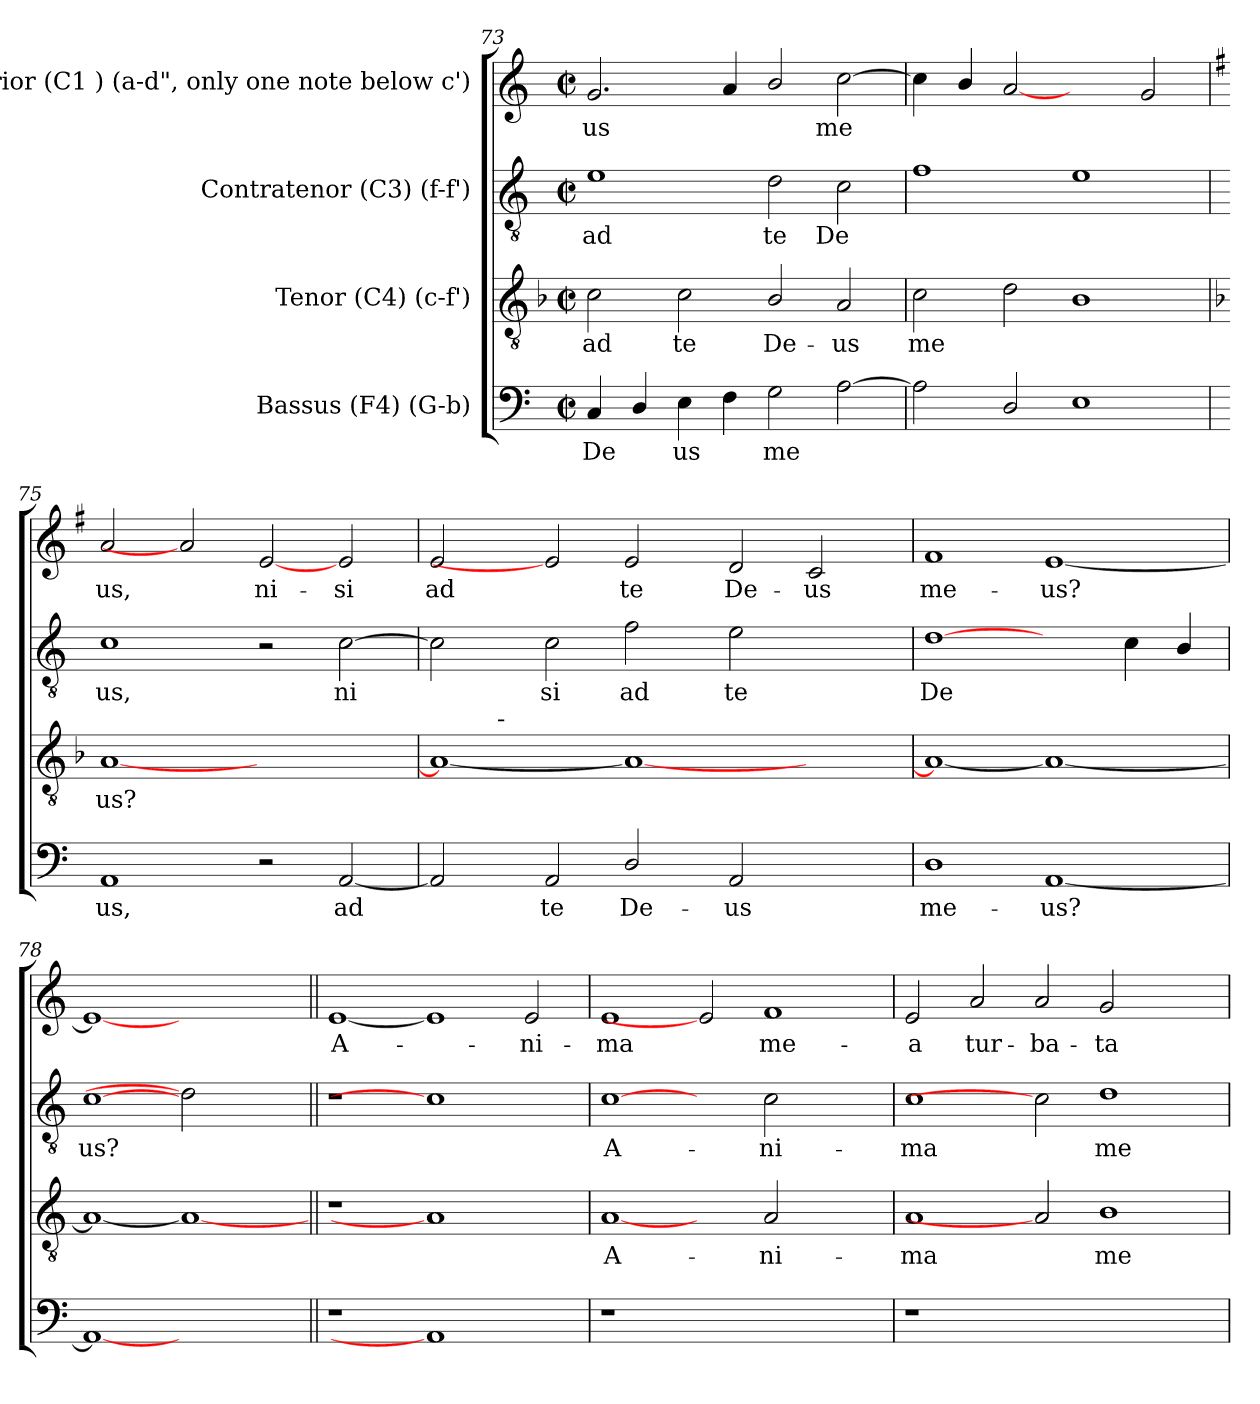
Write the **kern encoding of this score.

**kern	**text	**kern	**text	**kern	**text	**kern	**text
*part4	*part4	*part3	*part3	*part2	*part2	*part1	*part1
*staff4	*staff4	*staff3	*staff3	*staff2	*staff2	*staff1	*staff1
*I"Bassus (F4)  (G-b)	*	*I"Tenor (C4)  (c-f')	*	*I"Contratenor (C3)  (f-f')	*	*I"Superior (C1 )  (a-d", only one note below c')	*
*clefF4	*	*clefGv2	*	*clefGv2	*	*clefG2	*
*k[]	*	*k[b-]	*	*k[]	*	*k[]	*
*C:	*	*F:	*	*C:	*	*C:	*
*M2/2	*	*M2/2	*	*M2/2	*	*M2/2	*
*met(c|)	*	*met(c|)	*	*met(c|)	*	*met(c|)	*
=73	=73	=73	=73	=73	=73	=73	=73
!	!LO:LY:b:cj	!	!LO:LY:b:cj	!	!LO:LY:b:cj	!	!LO:LY:b:cj
4C/	De-	2c\	ad	1e	ad	2.g/	-us
!	!LO:LY:b:cj	!	!	!	!	!	!
4D/	--	.	.	.	.	.	.
!	!LO:LY:b:cj	!	!LO:LY:b:cj	!	!	!	!
4E\	-us	2c\	te	.	.	.	.
!	!LO:LY:b:cj	!	!	!	!	!	!LO:LY:b:cj
4F\	.	.	.	.	.	4a/	.
!	!LO:LY:b:cj	!	!LO:LY:b:cj	!	!LO:LY:b:cj	!	!LO:LY:b:cj
2G\	me-	2B-/	De-	2d\	te	2b/	.
!	!LO:LY:b:cj	!	!LO:LY:b:cj	!	!LO:LY:b:cj	!	!LO:LY:b:cj
[>2A\	--	2A/	-us	2c\	De-	[>2cc\	me-
=74	=74	=74	=74	=74	=74	=74	=74
!	!LO:LY:b:cj	!	!LO:LY:b:cj	!	!LO:LY:b:cj	!	!LO:LY:b:cj
2A\]	--	2c\	me-	1f	--	4cc\]	--
!	!	!	!	!	!	!	!LO:LY:b:cj
.	.	.	.	.	.	4b/	--
!	!LO:LY:b:cj	!	!LO:LY:b:cj	!	!	!	!LO:LY:b:cj
2D/	--	2d\	--	.	.	[2a	--
!	!LO:LY:b:cj	!	!LO:LY:b:cj	!	!LO:LY:b:cj	!	!
1E	--	1B-	--	1e	--	2ryy	.
!	!	!	!	!	!	!	!LO:LY:b:cj
.	.	.	.	.	.	2g/	--
=75	=75	=75	=75	=75	=75	=75	=75
*	*	*	*	*	*	*k[f#]	*
*	*	*	*	*	*	*G:	*
!	!LO:LY:b:cj	!	!LO:LY:b:cj	!	!LO:LY:b:cj	!	!LO:LY:b:cj
1AA	-us,	[<1A	-us?	1c	-us,	2a/	-us,
.	.	.	.	.	.	2a]	.
!	!	!	!	!	!	!	!LO:LY:b:cj
2r	.	1ryy	.	2r	.	[2e	ni-
!	!LO:LY:b:cj	!	!	!	!LO:LY:b:cj	!	!LO:LY:b:cj
[<2AA/	ad	.	.	[<2c\	ni-	2e/	-si
!!LO:LB:g=z
=76	=76	=76	=76	=76	=76	=76	=76
*	*	*k[]	*	*	*	*k[]	*
*	*	*C:	*	*	*	*C:	*
!	!LO:LY:b:cj	!	!LO:LY:b:cj	!	!LO:LY:b:cj	!	!LO:LY:b:cj
*	*	*^	*	*	*	*	*
2AA/]	.	1A_<	4ryy	.	2c\]	--	2e/	ad
.	.	.	32ryy	.	.	.	.	.
!	!	!	!LO:TX:a:t=-	!	!	!	!	!
.	.	.	1ryy	.	.	.	.	.
!	!LO:LY:b:cj	!	!	!	!	!LO:LY:b:cj	!	!
2AA/	te	.	.	.	2c\	-si	2e]	.
!	!LO:LY:b:cj	!	!	!	!	!LO:LY:b:cj	!	!LO:LY:b:cj
2D/	De-	1A_	.	.	2f\	ad	2e/	te
.	.	.	1ryy	.	.	.	.	.
!	!LO:LY:b:cj	!	!	!	!	!LO:LY:b:cj	!	!LO:LY:b:cj
2AA/	-us	.	.	.	2e\	te	2d/	De-
!	!	!	!	!	!	!	!	!LO:LY:b:cj
2ryy	.	2ryy	.	.	2ryy	.	2c/	-us
.	.	.	8..ryy	.	.	.	.	.
=77	=77	=77	=77	=77	=77	=77	=77	=77
!	!LO:LY:b:cj	!	!	!LO:LY:b:cj	!	!LO:LY:b:cj	!	!LO:LY:b:cj
*	*	*v	*v	*	*	*	*	*
1D	me-	1A_<	.	[1d	De-	1f	me-
!	!LO:LY:b:cj	!	!	!	!	!	!LO:LY:b:cj
[<1AA	-us?	1A_	.	2ryy	.	[<1e	-us?
!	!	!	!	!	!LO:LY:b:cj	!	!
.	.	.	.	4c\	--	.	.
!	!	!	!	!	!LO:LY:b:cj	!	!
.	.	.	.	4B/	--	.	.
=78	=78	=78	=78	=78	=78	=78	=78
!	!LO:LY:b:cj	!	!LO:LY:b:cj	!	!LO:LY:b:cj	!	!LO:LY:b:cj
1AA_	.	1A_	.	[1c	-us?	1e_	.
1ryy	.	1A_	.	2d]	.	1ryy	.
.	.	.	.	2ryy	.	.	.
=79||	=79||	=79||	=79||	=79||	=79||	=79||	=79||
!	!	!	!	!	!	!	!LO:LY:b:cj
1r	.	1r	.	1r	.	[1e	A-
1AA]	.	1A]	.	1c]	.	1e]	.
!	!	!	!	!	!	!	!LO:LY:b:cj
2ryy	.	2ryy	.	2ryy	.	2e/	-ni-
=80	=80	=80	=80	=80	=80	=80	=80
!	!	!	!LO:LY:b:cj	!	!LO:LY:b:cj	!	!LO:LY:b:cj
1r	.	[1A	A-	[1c	A-	1e	-ma
1.ryy	.	2ryy	.	2ryy	.	2e]	.
!	!	!	!LO:LY:b:cj	!	!LO:LY:b:cj	!	!LO:LY:b:cj
.	.	2A/	-ni-	2c\	-ni-	1f	me-
.	.	2ryy	.	2ryy	.	.	.
!!LO:PB:g=z
=81	=81	=81	=81	=81	=81	=81	=81
!	!	!	!LO:LY:b:cj	!	!LO:LY:b:cj	!	!LO:LY:b:cj
1r	.	1A	-ma	1c	-ma	2e/	-a
!	!	!	!	!	!	!	!LO:LY:b:cj
.	.	.	.	.	.	2a/	tur-
!	!	!	!	!	!	!	!LO:LY:b:cj
1.ryy	.	2A]	.	2c]	.	2a/	-ba-
!	!	!	!LO:LY:b:cj	!	!LO:LY:b:cj	!	!LO:LY:b:cj
.	.	1B	me-	1d	me-	2g/	-ta
.	.	.	.	.	.	2ryy	.
=	=	=	=	=	=	=	=
*-	*-	*-	*-	*-	*-	*-	*-
